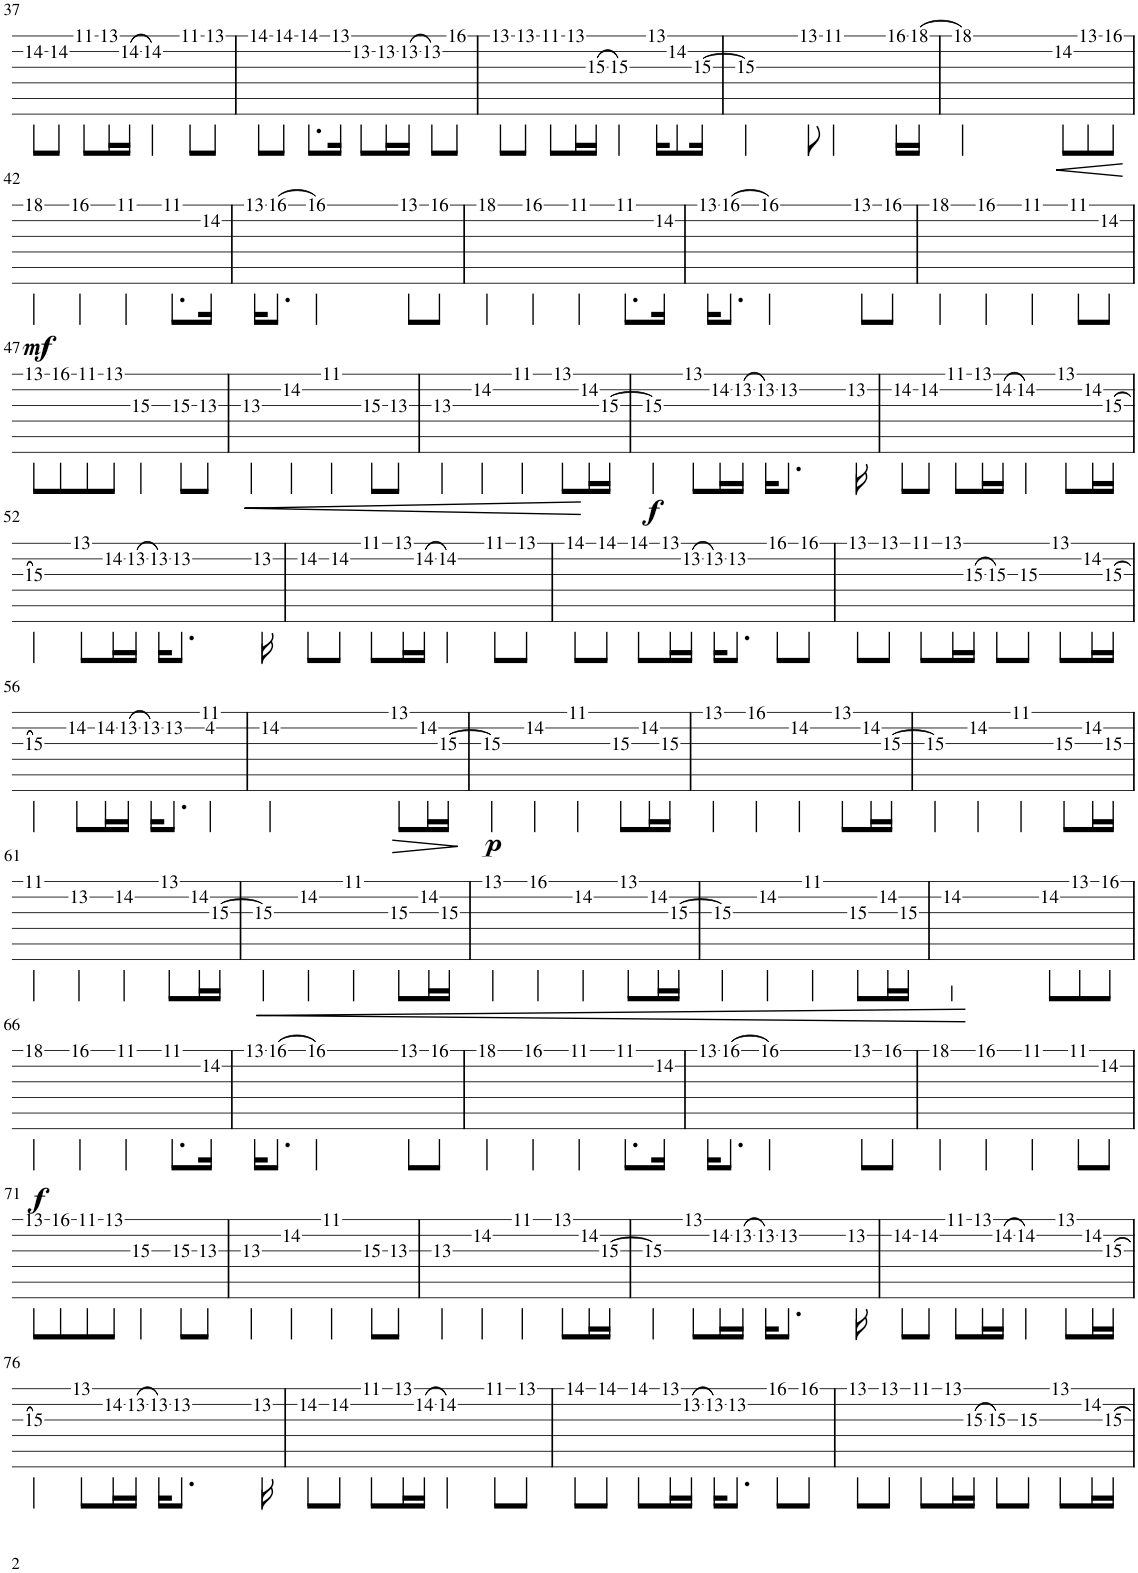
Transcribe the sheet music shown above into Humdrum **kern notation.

**kern	**dynam
*part1	*part1
*staff1	*staff1
*I"Acoustic Guitar	*
*I'Guit.	*
!!LO:PB:g=z
*	*
*k[]	*
*M4/4	*
=37	=37
8dd-\L	.
8dd-\J	.
8ee-X\L	.
16ff\L	.
[16dd-\JJ	.
4dd-\]	.
8ee-\L	.
8ff\J	.
=38	=38
8gg-X\L	.
8gg-\J	.
8.gg-\L	.
16ff\Jk	.
8cc\L	.
16cc\L	.
[16cc\JJ	.
8cc\L]	.
8aa-X\J	.
=39	=39
8ff\L	.
8ff\J	.
8ee-X\L	.
16ff\L	.
[16a#\JJ	.
4a#\]	.
16ff\KL	.
8cc#\	.
[16a#\Jk	.
=40	=40
4a#\]	.
8r	.
8ff\	.
4ee-X\	.
8r	.
16aa-X\LL	.
[16bb-X\JJ	.
=41	=41
4bb-\]	.
4r	.
8r	.
!	!LO:HP:b
8cc#\L	<
8ff\	.
8aa-X\J	.
.	[
!!LO:LB:g=z
=42	=42
!	!LO:DY:b
4bb-X\	mf
4aa-X\	.
4ee-X\	.
8.ee-\L	.
16cc#\Jk	.
=43	=43
16ff\KL	.
[8.aa-X\J	.
4aa-\]	.
4r	.
8ff\L	.
8aa-\J	.
=44	=44
4bb-X\	.
4aa-X\	.
4ee-X\	.
8.ee-\L	.
16cc#\Jk	.
=45	=45
16ff\KL	.
[8.aa-X\J	.
4aa-\]	.
4r	.
8ff\L	.
8aa-\J	.
=46	=46
4bb-X\	.
4aa-X\	.
4ee-X\	.
8ee-\L	.
8cc#\J	.
!!LO:LB:g=z
=47	=47
8ff\L	.
8aa-X\	.
8ee-X\	.
8ff\J	.
4a#\	.
8a#\L	.
8g#\J	.
=48	=48
!	!LO:HP:b
4g#\	<
4cc#\	.
4ee-X\	.
8a#\L	.
8g#\J	.
.	[
=49	=49
4g#\	.
4cc#\	.
4ee-X\	.
8ff\L	.
16cc#\L	.
[16a#\JJ	.
=50	=50
!	!LO:DY:b
4a#\]	f
8ff\L	.
16cc#\L	.
[16cc\JJ	.
16cc\KL]	.
8.cc\J	.
8.r	.
16cc\	.
=51	=51
8cc#\L	.
8cc#\J	.
8ee-X\L	.
16ff\L	.
[16cc#\JJ	.
4cc#\]	.
8ff\L	.
16cc#\L	.
[16a#\JJ	.
!!LO:LB:g=z
=52	=52
4a#\]	.
8ff\L	.
16cc#\L	.
[16cc\JJ	.
16cc\KL]	.
8.cc\J	.
8.r	.
16cc\	.
=53	=53
8cc#\L	.
8cc#\J	.
8ee-X\L	.
16ff\L	.
[16cc#\JJ	.
4cc#\]	.
8ee-\L	.
8ff\J	.
=54	=54
8gg-X\L	.
8gg-\J	.
8gg-\L	.
16ff\L	.
[16cc\JJ	.
16cc\KL]	.
8.cc\J	.
8aa-X\L	.
8aa-\J	.
=55	=55
8ff\L	.
8ff\J	.
8ee-X\L	.
16ff\L	.
[16a#\JJ	.
8a#\L]	.
8a#\J	.
8ff\L	.
16cc#\L	.
[16a#\JJ	.
!!LO:LB:g=z
=56	=56
4a#\]	.
8cc#\L	.
16cc#\L	.
[16cc\JJ	.
16cc\KL]	.
8.cc\J	.
4e-\ 4ee-X\	.
=57	=57
4cc#\	.
4r	.
4r	.
!	!LO:HP:b
8ff\L	>
16cc#\L	.
[16a#\JJ	.
.	]
=58	=58
!	!LO:DY:b
4a#\]	p
4cc#\	.
4ee-X\	.
8a#\L	.
16cc#\L	.
16a#\JJ	.
=59	=59
4ff\	.
4aa-X\	.
4cc#\	.
8ff\L	.
16cc#\L	.
[16a#\JJ	.
=60	=60
4a#\]	.
4cc#\	.
4ee-X\	.
8a#\L	.
16cc#\L	.
16a#\JJ	.
!!LO:LB:g=z
=61	=61
4ee-X\	.
4cc\	.
4cc#\	.
8ff\L	.
16cc#\L	.
[16a#\JJ	.
=62	=62
!	!LO:HP:b
4a#\]	<
4cc#\	.
4ee-X\	.
8a#\L	.
16cc#\L	.
16a#\JJ	.
.	[
=63	=63
4ff\	.
4aa-X\	.
4cc#\	.
8ff\L	.
16cc#\L	.
[16a#\JJ	.
=64	=64
4a#\]	.
4cc#\	.
4ee-X\	.
8a#\L	.
16cc#\L	.
16a#\JJ	.
=65	=65
2cc#\	.
8r	.
8cc#\L	.
8ff\	.
8aa-X\J	.
!!LO:LB:g=z
=66	=66
!	!LO:DY:b
4bb-X\	f
4aa-X\	.
4ee-X\	.
8.ee-\L	.
16cc#\Jk	.
=67	=67
16ff\KL	.
[8.aa-X\J	.
4aa-\]	.
4r	.
8ff\L	.
8aa-\J	.
=68	=68
4bb-X\	.
4aa-X\	.
4ee-X\	.
8.ee-\L	.
16cc#\Jk	.
=69	=69
16ff\KL	.
[8.aa-X\J	.
4aa-\]	.
4r	.
8ff\L	.
8aa-\J	.
=70	=70
4bb-X\	.
4aa-X\	.
4ee-X\	.
8ee-\L	.
8cc#\J	.
!!LO:LB:g=z
=71	=71
8ff\L	.
8aa-X\	.
8ee-X\	.
8ff\J	.
4a#\	.
8a#\L	.
8g#\J	.
=72	=72
4g#\	.
4cc#\	.
4ee-X\	.
8a#\L	.
8g#\J	.
=73	=73
4g#\	.
4cc#\	.
4ee-X\	.
8ff\L	.
16cc#\L	.
[16a#\JJ	.
=74	=74
4a#\]	.
8ff\L	.
16cc#\L	.
[16cc\JJ	.
16cc\KL]	.
8.cc\J	.
8.r	.
16cc\	.
=75	=75
8cc#\L	.
8cc#\J	.
8ee-X\L	.
16ff\L	.
[16cc#\JJ	.
4cc#\]	.
8ff\L	.
16cc#\L	.
[16a#\JJ	.
!!LO:LB:g=z
=76	=76
4a#\]	.
8ff\L	.
16cc#\L	.
[16cc\JJ	.
16cc\KL]	.
8.cc\J	.
8.r	.
16cc\	.
=77	=77
8cc#\L	.
8cc#\J	.
8ee-X\L	.
16ff\L	.
[16cc#\JJ	.
4cc#\]	.
8ee-\L	.
8ff\J	.
=78	=78
8gg-X\L	.
8gg-\J	.
8gg-\L	.
16ff\L	.
[16cc\JJ	.
16cc\KL]	.
8.cc\J	.
8aa-X\L	.
8aa-\J	.
=79	=79
8ff\L	.
8ff\J	.
8ee-X\L	.
16ff\L	.
[16a#\JJ	.
8a#\L]	.
8a#\J	.
8ff\L	.
16cc#\L	.
[16a#\JJ	.
=	=
*-	*-
